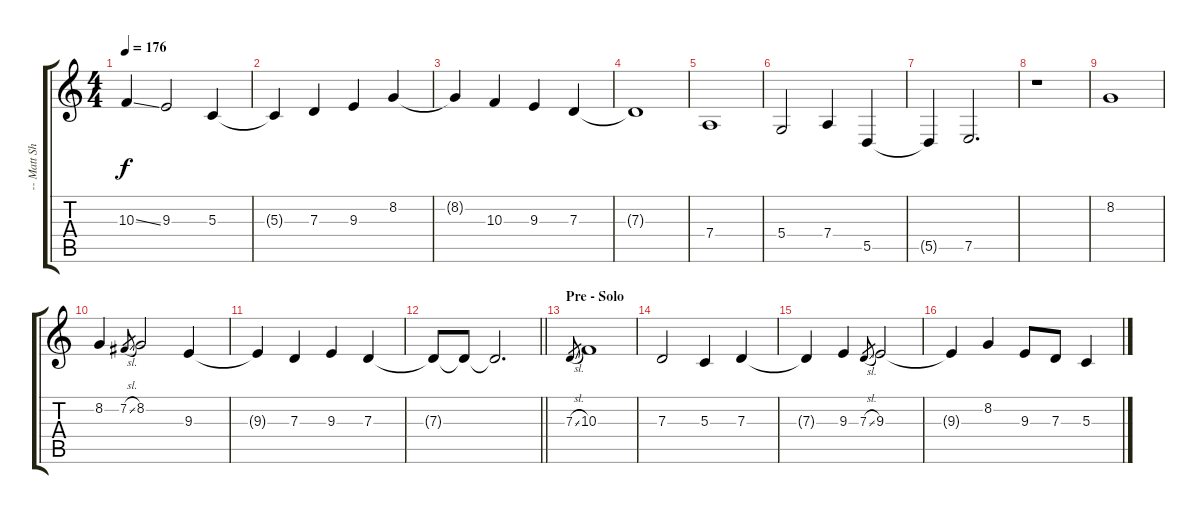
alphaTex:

\track ("-- Matt Shadows - Vocals" "-- Matt Sh") {instrument oboe}
\staff {score tabs}
\tuning (E4 B3 G3 D3 A2 D2) {hide}
\ts (4 4)
\tempo 176
\clef g2
\ks c
10.3{ss}.4{dy f} 9.3.2 5.3.4 |
5.3{t}.4 7.3.4 9.3.4 8.2.4 |
8.2{t}.4 10.3.4 9.3.4 7.3.4 |
7.3{t}.1 |
7.4.1 |
5.4.2 7.4.4 5.5.4 |
5.5{t}.4 7.5.2{d} |
r.1 |
8.2.1 |
8.2.4 7.2{sl}.8{gr} 8.2.2 9.3.4 |
9.3{t}.4 7.3.4 9.3.4 7.3.4 |
\barLineRight lightlight
7.3{t}.8 7.3{t}.8 7.3{t}.2{d} |
\section ("" "Pre - Solo")
7.3{sl}.8{gr} 10.3.1 |
7.3.2 5.3.4 7.3.4 |
7.3{t}.4 9.3.4 7.3{sl}.8{gr} 9.3.2 |
9.3{t}.4 8.2.4 9.3.8 7.3.8 5.3.4
